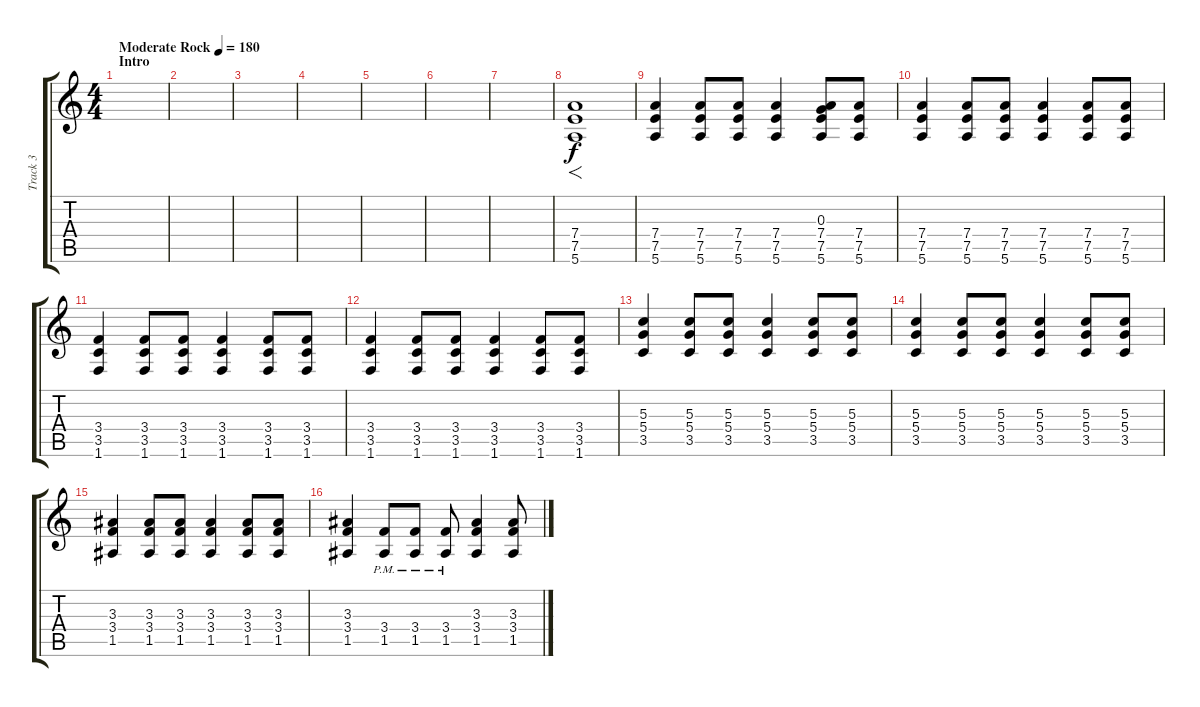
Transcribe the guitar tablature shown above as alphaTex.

\track ("Track 3" "Track 3") {instrument distortionguitar}
\staff {score tabs}
\tuning (E4 B3 G3 D3 A2 E2) {hide}
\ts (4 4)
\section ("" "Intro")
\tempo (180 "Moderate Rock")
\clef g2
\ks c
|
|
|
|
|
|
|
(7.4 7.5 5.6).1{f} |
(7.4 7.5 5.6).4 (7.4 7.5 5.6).8 (7.4 7.5 5.6).8 (7.4 7.5 5.6).4 (0.3 7.4 7.5 5.6).8 (7.4 7.5 5.6).8 |
(7.4 7.5 5.6).4 (7.4 7.5 5.6).8 (7.4 7.5 5.6).8 (7.4 7.5 5.6).4 (7.4 7.5 5.6).8 (7.4 7.5 5.6).8 |
(3.4 3.5 1.6).4 (3.4 3.5 1.6).8 (3.4 3.5 1.6).8 (3.4 3.5 1.6).4 (3.4 3.5 1.6).8 (3.4 3.5 1.6).8 |
(3.4 3.5 1.6).4 (3.4 3.5 1.6).8 (3.4 3.5 1.6).8 (3.4 3.5 1.6).4 (3.4 3.5 1.6).8 (3.4 3.5 1.6).8 |
(5.3 5.4 3.5).4 (5.3 5.4 3.5).8 (5.3 5.4 3.5).8 (5.3 5.4 3.5).4 (5.3 5.4 3.5).8 (5.3 5.4 3.5).8 |
(5.3 5.4 3.5).4 (5.3 5.4 3.5).8 (5.3 5.4 3.5).8 (5.3 5.4 3.5).4 (5.3 5.4 3.5).8 (5.3 5.4 3.5).8 |
(3.3 3.4 1.5).4 (3.3 3.4 1.5).8 (3.3 3.4 1.5).8 (3.3 3.4 1.5).4 (3.3 3.4 1.5).8 (3.3 3.4 1.5).8 |
(3.3 3.4 1.5).4 (3.4{pm} 1.5{pm}).8 (3.4{pm} 1.5{pm}).8 (3.4{pm} 1.5{pm}).8 (3.3 3.4 1.5).4 (3.3 3.4 1.5).8
